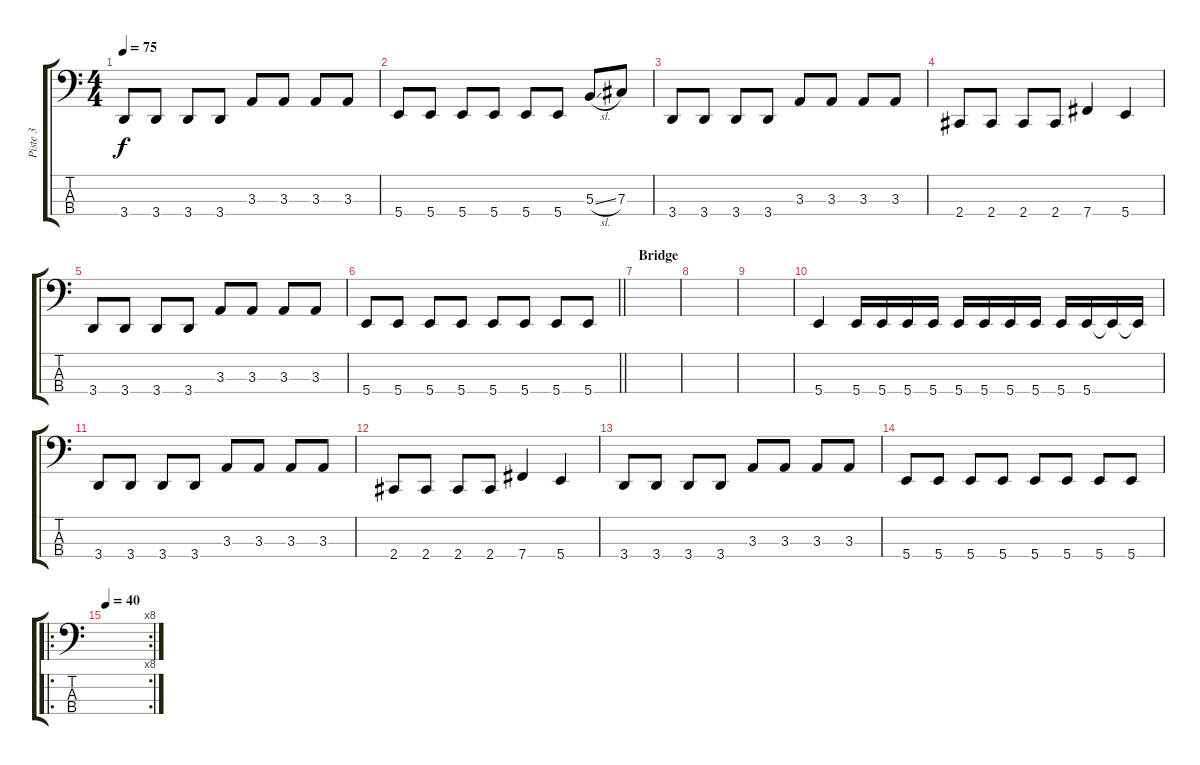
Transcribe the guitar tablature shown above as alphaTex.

\track ("Piste 3" "Piste 3") {instrument electricbasspick}
\staff {score tabs}
\tuning (E2 B1 Gb1 B0) {hide}
\ts (4 4)
\tempo 75
\clef f4
\ks c
3.4.8{dy f} 3.4.8 3.4.8 3.4.8 3.3.8 3.3.8 3.3.8 3.3.8 |
5.4.8 5.4.8 5.4.8 5.4.8 5.4.8 5.4.8 5.3{sl}.8 7.3.8 |
3.4.8 3.4.8 3.4.8 3.4.8 3.3.8 3.3.8 3.3.8 3.3.8 |
2.4.8 2.4.8 2.4.8 2.4.8 7.4.4 5.4.4 |
3.4.8 3.4.8 3.4.8 3.4.8 3.3.8 3.3.8 3.3.8 3.3.8 |
\barLineRight lightlight
5.4.8 5.4.8 5.4.8 5.4.8 5.4.8 5.4.8 5.4.8 5.4.8 |
\section ("" "Bridge")
|
|
|
5.4.4 5.4.16 5.4.16 5.4.16 5.4.16 5.4.16 5.4.16 5.4.16 5.4.16 5.4.16 5.4.16 5.4{t}.16 5.4{t}.16 |
3.4.8 3.4.8 3.4.8 3.4.8 3.3.8 3.3.8 3.3.8 3.3.8 |
2.4.8 2.4.8 2.4.8 2.4.8 7.4.4 5.4.4 |
3.4.8 3.4.8 3.4.8 3.4.8 3.3.8 3.3.8 3.3.8 3.3.8 |
5.4.8 5.4.8 5.4.8 5.4.8 5.4.8 5.4.8 5.4.8 5.4.8 |
\ro
\rc 8
\tempo 40
